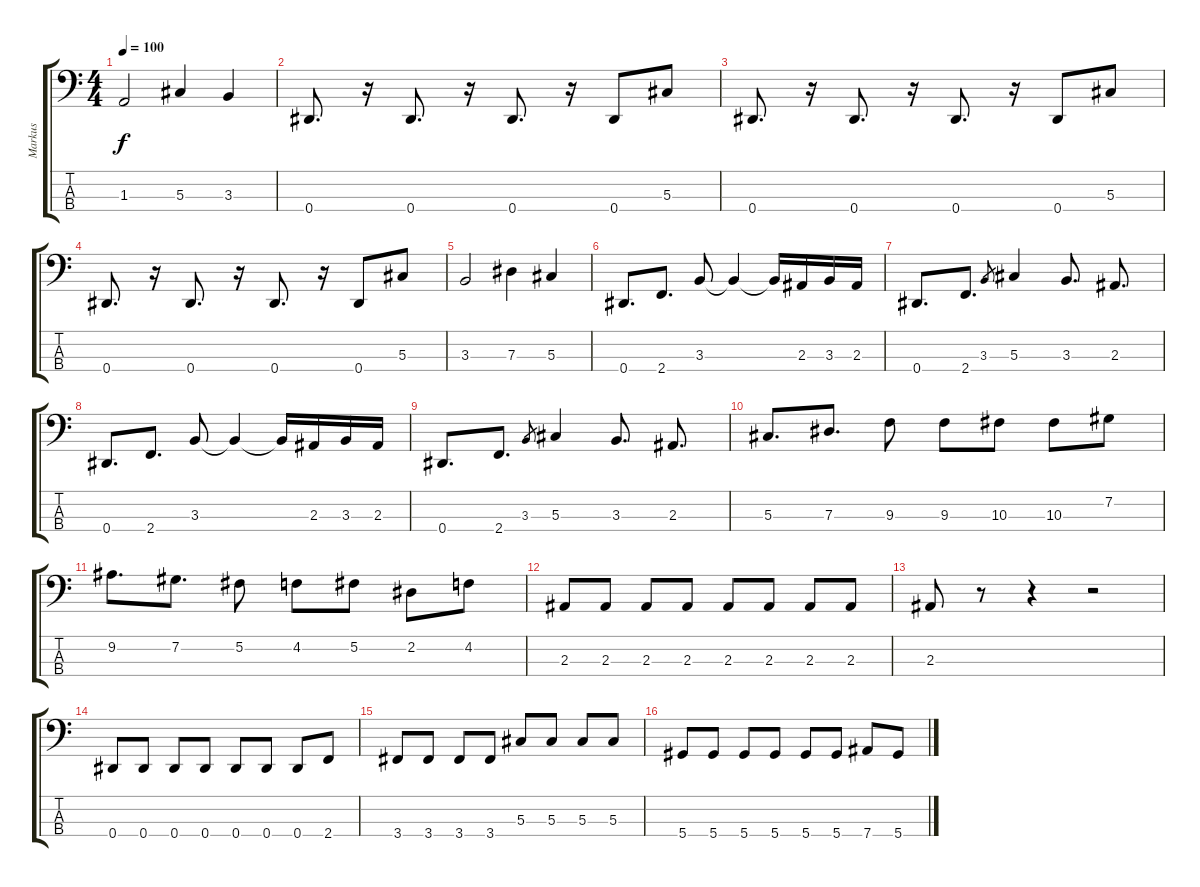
\track ("Markus" "Markus") {instrument electricbassfinger}
\staff {score tabs}
\tuning (Gb2 Db2 Ab1 Eb1) {hide}
\ts (4 4)
\tempo 100
\clef f4
\ks c
1.3.2{dy f} 5.3.4 3.3.4 |
0.4.8{d} r.16 0.4.8{d} r.16 0.4.8{d} r.16 0.4.8 5.3.8 |
0.4.8{d} r.16 0.4.8{d} r.16 0.4.8{d} r.16 0.4.8 5.3.8 |
0.4.8{d} r.16 0.4.8{d} r.16 0.4.8{d} r.16 0.4.8 5.3.8 |
3.3.2 7.3.4 5.3.4 |
0.4.8{d} 2.4.8{d} 3.3.8 3.3{t}.4 3.3{t}.16 2.3.16 3.3.16 2.3.16 |
0.4.8{d} 2.4.8{d} 3.3.8{gr} 5.3.4 3.3.8{d} 2.3.8{d} |
0.4.8{d} 2.4.8{d} 3.3.8 3.3{t}.4 3.3{t}.16 2.3.16 3.3.16 2.3.16 |
0.4.8{d} 2.4.8{d} 3.3.8{gr} 5.3.4 3.3.8{d} 2.3.8{d} |
5.3.8{d} 7.3.8{d} 9.3.8 9.3.8 10.3.8 10.3.8 7.2.8 |
9.2.8{d} 7.2.8{d} 5.2.8 4.2.8 5.2.8 2.2.8 4.2.8 |
2.3.8 2.3.8 2.3.8 2.3.8 2.3.8 2.3.8 2.3.8 2.3.8 |
2.3.8 r.8 r.4 r.2 |
0.4.8 0.4.8 0.4.8 0.4.8 0.4.8 0.4.8 0.4.8 2.4.8 |
3.4.8 3.4.8 3.4.8 3.4.8 5.3.8 5.3.8 5.3.8 5.3.8 |
5.4.8 5.4.8 5.4.8 5.4.8 5.4.8 5.4.8 7.4.8 5.4.8
